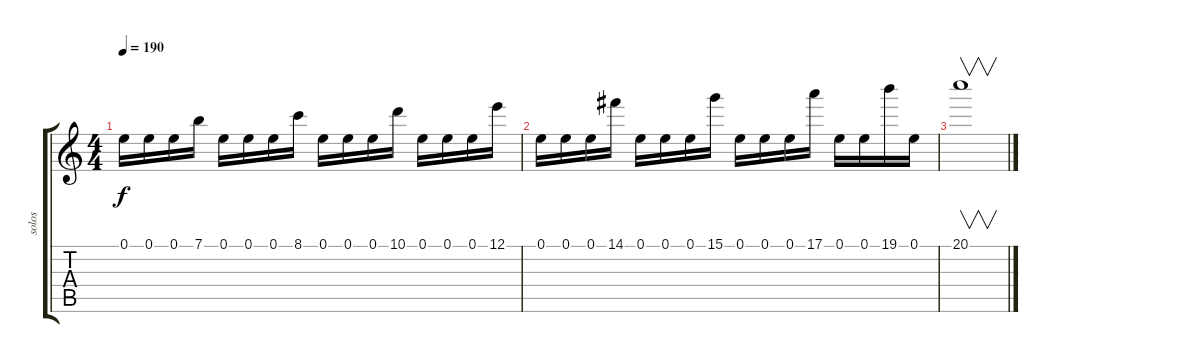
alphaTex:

\track ("solos" "solos") {instrument overdrivenguitar}
\staff {score tabs}
\tuning (E4 B3 G3 D3 A2 E2) {hide}
\ts (4 4)
\tempo 190
\clef g2
\ks c
0.1.16{dy f} 0.1.16 0.1.16 7.1.16 0.1.16 0.1.16 0.1.16 8.1.16 0.1.16 0.1.16 0.1.16 10.1.16 0.1.16 0.1.16 0.1.16 12.1.16 |
0.1.16 0.1.16 0.1.16 14.1.16 0.1.16 0.1.16 0.1.16 15.1.16 0.1.16 0.1.16 0.1.16 17.1.16 0.1.16 0.1.16 19.1.16 0.1.16 |
20.1.1{v}
